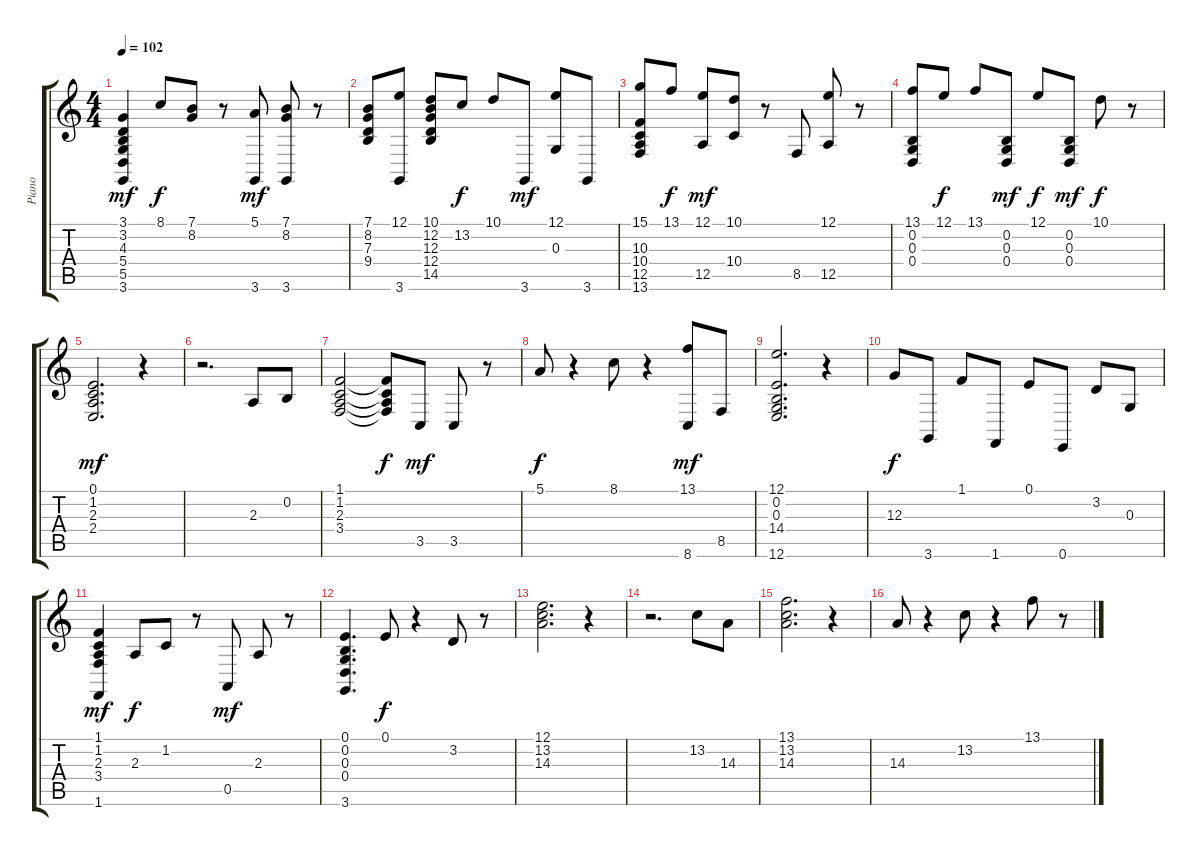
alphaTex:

\track ("Piano" "Piano") {instrument brightacousticpiano}
\staff {score tabs}
\tuning (E4 B3 G3 D3 A2 E2) {hide}
\ts (4 4)
\tempo 102
\clef g2
\ks c
(3.1 3.2 4.3 5.4 5.5 3.6).4{dy mf} 8.1.8{dy f} (7.1 8.2).8 r.8 (5.1 3.6).8{dy mf} (7.1 8.2 3.6).8 r.8 |
(7.1 8.2 7.3 9.4).8 (12.1 3.6).8 (10.1 12.2 12.3 12.4 14.5).8 13.2.8{dy f} 10.1.8 3.6.8{dy mf} (12.1 0.3).8 3.6.8 |
(15.1 10.3 10.4 12.5 13.6).8 13.1.8{dy f} (12.1 12.5).8{dy mf} (10.1 10.4).8 r.8 8.5.8 (12.1 12.5).8 r.8 |
(13.1 0.2 0.3 0.4).8 12.1.8{dy f} 13.1.8 (0.2 0.3 0.4).8{dy mf} 12.1.8{dy f} (0.2 0.3 0.4).8{dy mf} 10.1.8{dy f} r.8 |
(0.1 1.2 2.3 2.4).2{d dy mf} r.4 |
r.2{d} 2.3.8 0.2.8 |
(1.1 1.2 2.3 3.4).2 (1.1{t} 1.2{t} 2.3{t} 3.4{t}).8{dy f} 3.5.8{dy mf} 3.5.8 r.8 |
5.1.8{dy f} r.4 8.1.8 r.4 (13.1 8.6).8{dy mf} 8.5.8 |
(12.1 0.2 0.3 14.4 12.6).2{d} r.4 |
12.3.8{dy f} 3.6.8 1.1.8 1.6.8 0.1.8 0.6.8 3.2.8 0.3.8 |
(1.1 1.2 2.3 3.4 1.6).4{dy mf} 2.3.8{dy f} 1.2.8 r.8 0.5.8{dy mf} 2.3.8 r.8 |
(0.1 0.2 0.3 0.4 3.6).4{d} 0.1.8{dy f} r.4 3.2.8 r.8 |
(12.1 13.2 14.3).2{d} r.4 |
r.2{d} 13.2.8 14.3.8 |
(13.1 13.2 14.3).2{d} r.4 |
14.3.8 r.4 13.2.8 r.4 13.1.8 r.8
